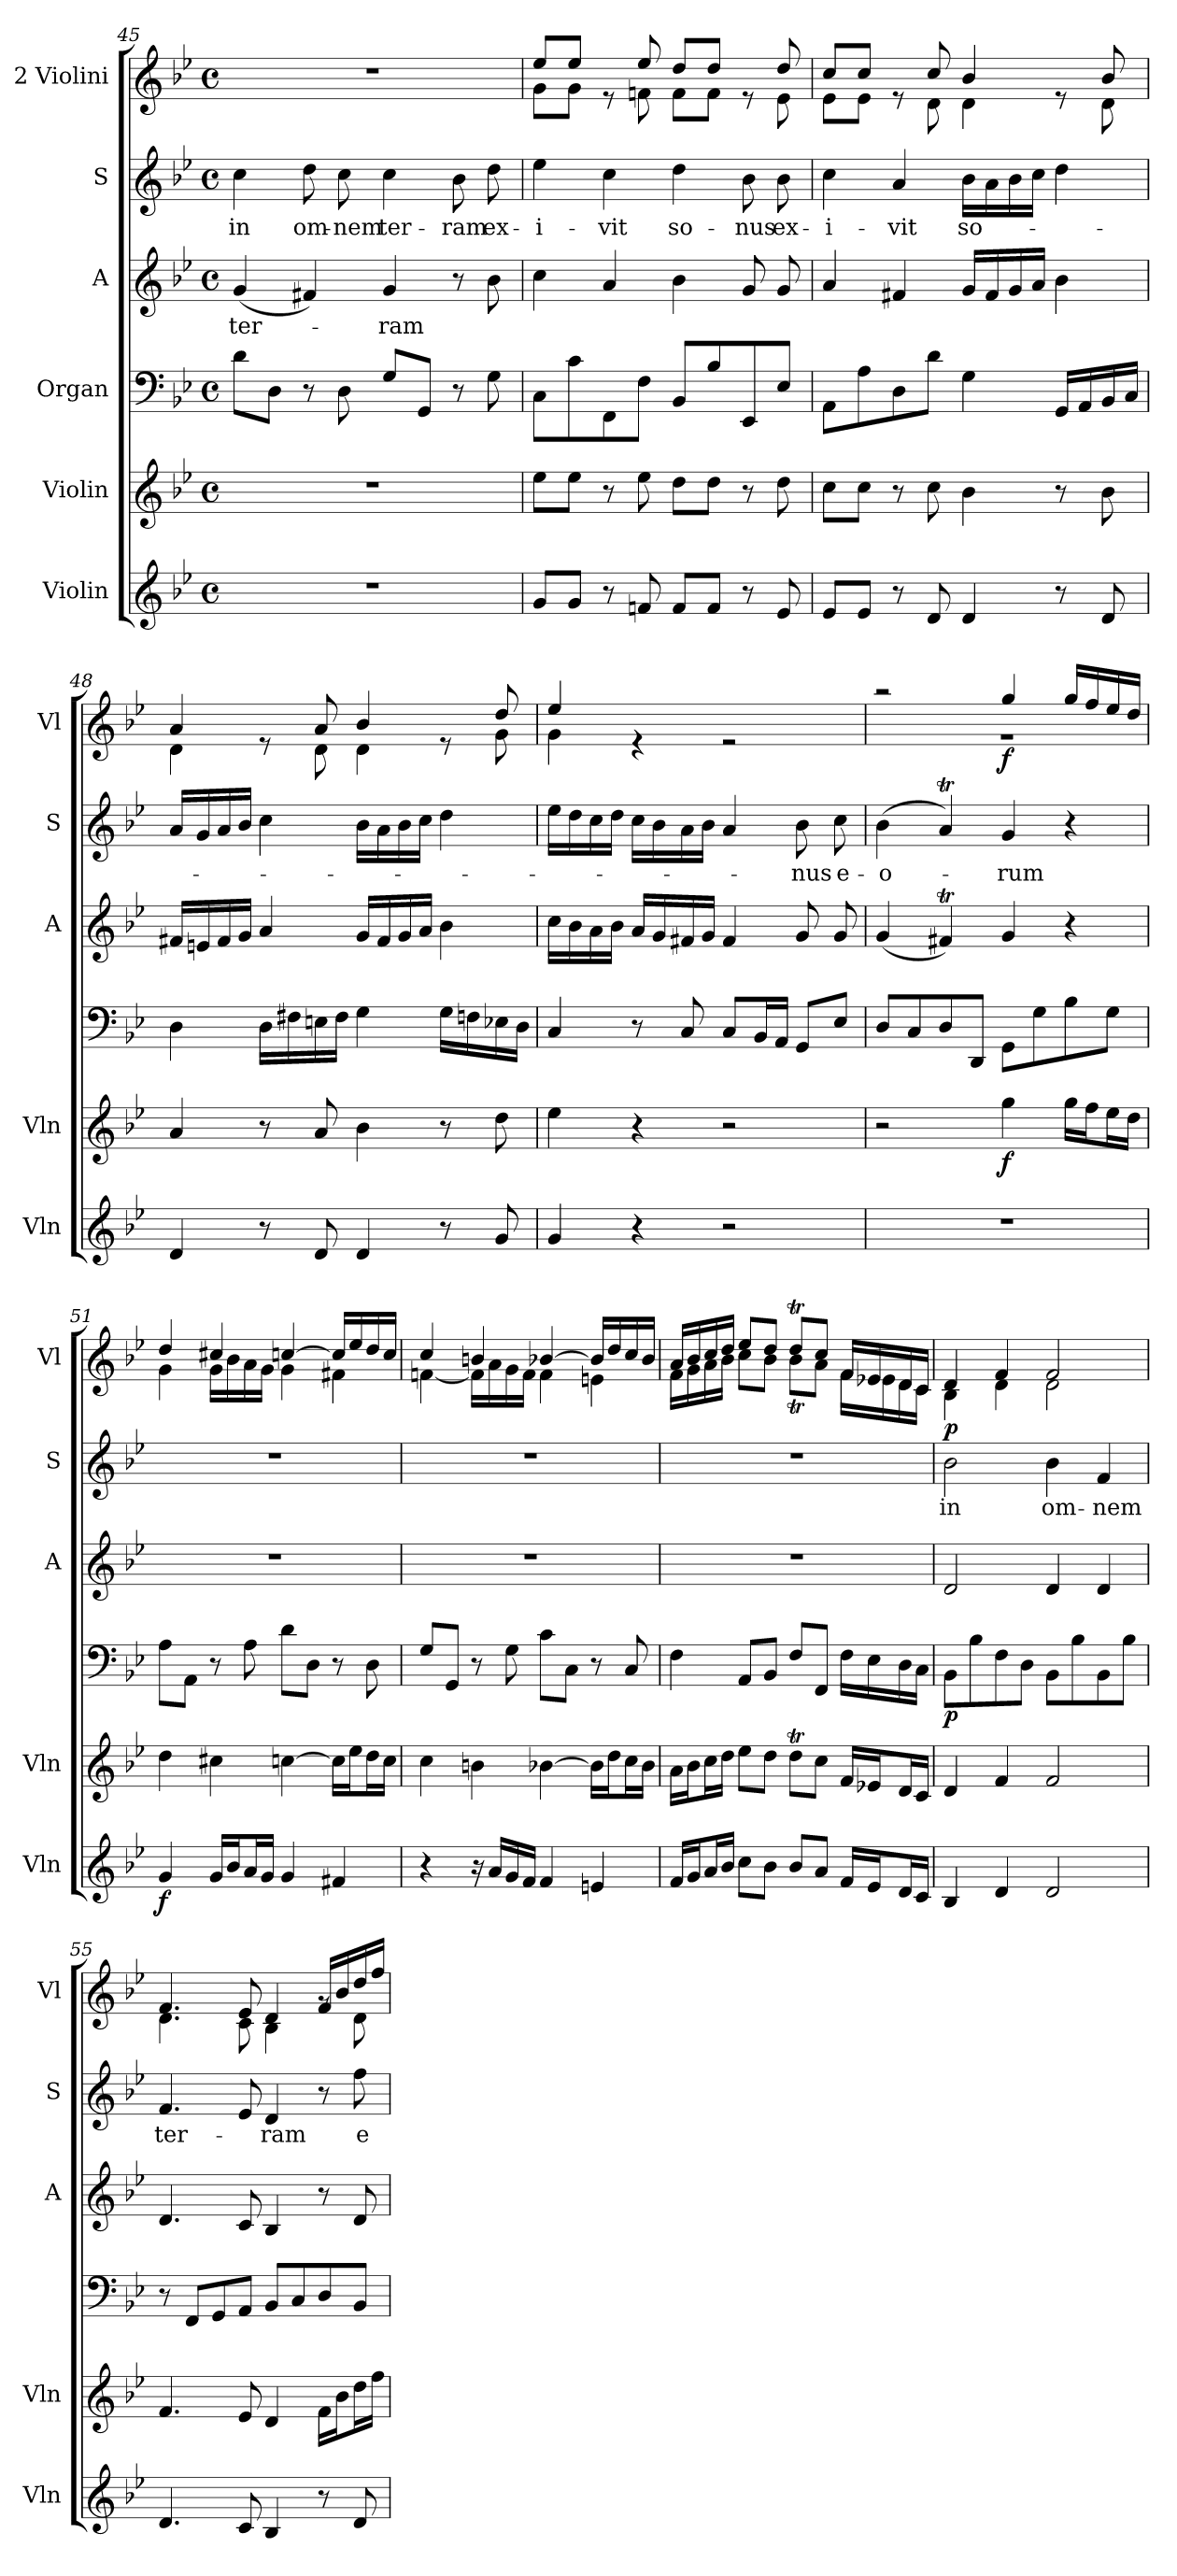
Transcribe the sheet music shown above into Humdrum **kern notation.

**kern	**dynam	**kern	**dynam	**kern	**dynam	**kern	**text	**kern	**text	**kern	**dynam
*part6	*part6	*part5	*part5	*part4	*part4	*part3	*part3	*part2	*part2	*part1	*part1
*staff6	*staff6	*staff5	*staff5	*staff4	*staff4	*staff3	*staff3	*staff2	*staff2	*staff1	*staff1
*I"Violin	*	*I"Violin	*	*I"Organ	*	*I"A	*	*I"S	*	*I"2 Violini	*
*I'Vln	*	*I'Vln	*	*	*	*I'A	*	*I'S	*	*I'Vl	*
*clefG2	*	*clefG2	*	*clefF4	*	*clefG2	*	*clefG2	*	*clefG2	*
*k[b-e-]	*	*k[b-e-]	*	*k[b-e-]	*	*k[b-e-]	*	*k[b-e-]	*	*k[b-e-]	*
*M4/4	*	*M4/4	*	*M4/4	*	*M4/4	*	*M4/4	*	*M4/4	*
*met(c)	*	*met(c)	*	*met(c)	*	*met(c)	*	*met(c)	*	*met(c)	*
=45	=45	=45	=45	=45	=45	=45	=45	=45	=45	=45	=45
!	!	!	!	!	!	!	!LO:LY:b	!	!LO:LY:b	!	!
1r	.	1r	.	8d\L	.	(<4g/	ter-	4cc\	in	1r	.
.	.	.	.	8D\J	.	.	.	.	.	.	.
!	!	!	!	!	!	!	!	!	!LO:LY:b	!	!
.	.	.	.	8r	.	4f#X/)	.	8dd\	om-	.	.
!	!	!	!	!	!	!	!	!	!LO:LY:b	!	!
.	.	.	.	8D\	.	.	.	8cc\	-nem	.	.
!	!	!	!	!	!	!	!LO:LY:b	!	!LO:LY:b	!	!
.	.	.	.	8G/L	.	4g/	-ram	4cc\	ter-	.	.
.	.	.	.	8GG/J	.	.	.	.	.	.	.
!	!	!	!	!	!	!	!	!	!LO:LY:b	!	!
.	.	.	.	8r	.	8r	.	8b-\	-ram	.	.
!	!	!	!	!	!	!	!	!	!LO:LY:b	!	!
.	.	.	.	8G\	.	8b-\	.	8dd\	ex-	.	.
=46	=46	=46	=46	=46	=46	=46	=46	=46	=46	=46	=46
!	!	!	!	!	!	!	!	!	!LO:LY:b	!	!
*	*	*	*	*	*	*	*	*	*	*^	*
8g/L	.	8ee-\L	.	8C\L	.	4cc\	.	4ee-\	-i-	8ee-/L	8g\L	.
8g/J	.	8ee-\J	.	8c\	.	.	.	.	.	8ee-/J	8g\J	.
!	!	!	!	!	!	!	!	!	!LO:LY:b	!	!	!
8r	.	8r	.	8FF\	.	4a/	.	4cc\	-vit	8re	8ryy	.
8fn/	.	8ee-\	.	8F\J	.	.	.	.	.	8ee-/	8fn\	.
!	!	!	!	!	!	!	!	!	!LO:LY:b	!	!	!
8f/L	.	8dd\L	.	8BB-/L	.	4b-\	.	4dd\	so-	8dd/L	8f\L	.
8f/J	.	8dd\J	.	8B-/	.	.	.	.	.	8dd/J	8f\J	.
!	!	!	!	!	!	!	!	!	!LO:LY:b	!	!	!
8r	.	8r	.	8EE-/	.	8g/	.	8b-\	-nus	8re	8ryy	.
!	!	!	!	!	!	!	!	!	!LO:LY:b	!	!	!
8e-/	.	8dd\	.	8E-/J	.	8g/	.	8b-\	ex-	8dd/	8e-\	.
!!LO:LB:g=z	!!
=47	=47	=47	=47	=47	=47	=47	=47	=47	=47	=47	=47	=47
!	!	!	!	!	!	!	!	!	!LO:LY:b	!	!	!
8e-/L	.	8cc\L	.	8AA\L	.	4a/	.	4cc\	-i-	8cc/L	8e-\L	.
8e-/J	.	8cc\J	.	8A\	.	.	.	.	.	8cc/J	8e-\J	.
!	!	!	!	!	!	!	!	!	!LO:LY:b	!	!	!
8r	.	8r	.	8D\	.	4f#X/	.	4a/	-vit	8re	8ryy	.
8d/	.	8cc\	.	8d\J	.	.	.	.	.	8cc/	8d\	.
!	!	!	!	!	!	!	!	!	!LO:LY:b	!	!	!
4d/	.	4b-\	.	4G\	.	16g/LL	.	16b-\LL	so-	4b-/	4d\	.
.	.	.	.	.	.	16f#/	.	16a\	.	.	.	.
.	.	.	.	.	.	16g/	.	16b-\	.	.	.	.
.	.	.	.	.	.	16a/JJ	.	16cc\JJ	.	.	.	.
8r	.	8r	.	16GG/LL	.	4b-\	.	4dd\	.	8re	8ryy	.
.	.	.	.	16AA/	.	.	.	.	.	.	.	.
8d/	.	8b-\	.	16BB-/	.	.	.	.	.	8b-/	8d\	.
.	.	.	.	16C/JJ	.	.	.	.	.	.	.	.
=48	=48	=48	=48	=48	=48	=48	=48	=48	=48	=48	=48	=48
4d/	.	4a/	.	4D\	.	16f#X/LL	.	16a/LL	.	4a/	4d\	.
.	.	.	.	.	.	16en/	.	16g/	.	.	.	.
.	.	.	.	.	.	16f#/	.	16a/	.	.	.	.
.	.	.	.	.	.	16g/JJ	.	16b-/JJ	.	.	.	.
8r	.	8r	.	16D\LL	.	4a/	.	4cc\	.	8re	8ryy	.
.	.	.	.	16F#X\	.	.	.	.	.	.	.	.
8d/	.	8a/	.	16En\	.	.	.	.	.	8a/	8d\	.
.	.	.	.	16F#\JJ	.	.	.	.	.	.	.	.
4d/	.	4b-\	.	4G\	.	16g/LL	.	16b-\LL	.	4b-/	4d\	.
.	.	.	.	.	.	16f#/	.	16a\	.	.	.	.
.	.	.	.	.	.	16g/	.	16b-\	.	.	.	.
.	.	.	.	.	.	16a/JJ	.	16cc\JJ	.	.	.	.
8r	.	8r	.	16G\LL	.	4b-\	.	4dd\	.	8re	8ryy	.
.	.	.	.	16Fn\	.	.	.	.	.	.	.	.
8g/	.	8dd\	.	16E-X\	.	.	.	.	.	8dd/	8g\	.
.	.	.	.	16D\JJ	.	.	.	.	.	.	.	.
=49	=49	=49	=49	=49	=49	=49	=49	=49	=49	=49	=49	=49
4g/	.	4ee-\	.	4C/	.	16cc\LL	.	16ee-\LL	.	4ee-/	4g\	.
.	.	.	.	.	.	16b-\	.	16dd\	.	.	.	.
.	.	.	.	.	.	16a\	.	16cc\	.	.	.	.
.	.	.	.	.	.	16b-\JJ	.	16dd\JJ	.	.	.	.
4r	.	4r	.	8r	.	16a/LL	.	16cc\LL	.	4re	2.ryy	.
.	.	.	.	.	.	16g/	.	16b-\	.	.	.	.
.	.	.	.	8C/	.	16f#X/	.	16a\	.	.	.	.
.	.	.	.	.	.	16g/JJ	.	16b-\JJ	.	.	.	.
2r	.	2r	.	8C/L	.	4f#/	.	4a/	.	2re	.	.
.	.	.	.	16BB-/L	.	.	.	.	.	.	.	.
.	.	.	.	16AA/JJ	.	.	.	.	.	.	.	.
!	!	!	!	!	!	!	!	!	!LO:LY:b	!	!	!
.	.	.	.	8GG/L	.	8g/	.	8b-\	-nus	.	.	.
!	!	!	!	!	!	!	!	!	!LO:LY:b	!	!	!
.	.	.	.	8E-/J	.	8g/	.	8cc\	e-	.	.	.
!!LO:PB:g=z	!!
=50	=50	=50	=50	=50	=50	=50	=50	=50	=50	=50	=50	=50
!	!	!	!	!	!	!	!	!	!LO:LY:b	!	!	!
1r	.	2r	.	8D/L	.	(<4g/	.	(>4b-\	-o-	2r	1r	.
.	.	.	.	8C/	.	.	.	.	.	.	.	.
.	.	.	.	8D/	.	4f#Xt/)	.	4at/)	.	.	.	.
.	.	.	.	8DD/J	.	.	.	.	.	.	.	.
!	!	!	!LO:DY:b	!	!	!	!	!	!LO:LY:b	!	!	!LO:DY:b
.	.	4gg\	f	8GG\L	.	4g/	.	4g/	-rum	4gg/	.	f
.	.	.	.	8G\	.	.	.	.	.	.	.	.
.	.	16gg\LL	.	8B-\	.	4r	.	4r	.	16gg/LL	.	.
.	.	16ff\J	.	.	.	.	.	.	.	16ff/	.	.
.	.	16ee-\L	.	8G\J	.	.	.	.	.	16ee-/	.	.
.	.	16dd\JJ	.	.	.	.	.	.	.	16dd/JJ	.	.
=51	=51	=51	=51	=51	=51	=51	=51	=51	=51	=51	=51	=51
!	!LO:DY:b	!	!	!	!	!	!	!	!	!	!	!
4g/	f	4dd\	.	8A\L	.	1r	.	1r	.	4dd/	4g\	.
.	.	.	.	8AA\J	.	.	.	.	.	.	.	.
16g/LL	.	4cc#X\	.	8r	.	.	.	.	.	4cc#X/	16g\LL	.
16b-/J	.	.	.	.	.	.	.	.	.	.	16b-\	.
16a/L	.	.	.	8A\	.	.	.	.	.	.	16a\	.
16g/JJ	.	.	.	.	.	.	.	.	.	.	16g\JJ	.
4g/	.	[4ccn\	.	8d\L	.	.	.	.	.	[4ccn/	4g\	.
.	.	.	.	8D\J	.	.	.	.	.	.	.	.
4f#X/	.	16cc\LL]	.	8r	.	.	.	.	.	16cc/LL]	4f#X\	.
.	.	16ee-\J	.	.	.	.	.	.	.	16ee-/	.	.
.	.	16dd\L	.	8D\	.	.	.	.	.	16dd/	.	.
.	.	16cc\JJ	.	.	.	.	.	.	.	16cc/JJ	.	.
=52	=52	=52	=52	=52	=52	=52	=52	=52	=52	=52	=52	=52
4r	.	4cc\	.	8G/L	.	1r	.	1r	.	4cc/	[4fn\	.
.	.	.	.	8GG/J	.	.	.	.	.	.	.	.
16r	.	4bn\	.	8r	.	.	.	.	.	4bn/	16f\LL]	.
16a/LL	.	.	.	.	.	.	.	.	.	.	16a\	.
16g/	.	.	.	8G\	.	.	.	.	.	.	16g\	.
16f/JJ	.	.	.	.	.	.	.	.	.	.	16f\JJ	.
4f/	.	[4b-X\	.	8c\L	.	.	.	.	.	[4b-X/	4f\	.
.	.	.	.	8C\J	.	.	.	.	.	.	.	.
4en/	.	16b-\LL]	.	8r	.	.	.	.	.	16b-/LL]	4en\	.
.	.	16dd\J	.	.	.	.	.	.	.	16dd/	.	.
.	.	16cc\L	.	8C/	.	.	.	.	.	16cc/	.	.
.	.	16b-\JJ	.	.	.	.	.	.	.	16b-/JJ	.	.
=53	=53	=53	=53	=53	=53	=53	=53	=53	=53	=53	=53	=53
16f/LL	.	16a\LL	.	4F\	.	1r	.	1r	.	16a/LL	16f\LL	.
16g/J	.	16b-\J	.	.	.	.	.	.	.	16b-/	16g\	.
16a/L	.	16cc\L	.	.	.	.	.	.	.	16cc/	16a\	.
16b-/JJ	.	16dd\JJ	.	.	.	.	.	.	.	16dd/JJ	16b-\JJ	.
8cc\L	.	8ee-\L	.	8AA/L	.	.	.	.	.	8ee-/L	8cc\L	.
8b-\J	.	8dd\J	.	8BB-/J	.	.	.	.	.	8dd/J	8b-\J	.
8b-/L	.	8ddt\L	.	8F/L	.	.	.	.	.	8ddt/L	8b-T\L	.
8a/J	.	8cc\J	.	8FF/J	.	.	.	.	.	8cc/J	8a\J	.
16f/LL	.	16f/LL	.	16F\LL	.	.	.	.	.	16f/LL	16f\LL	.
16e-/J	.	16e-X/J	.	16E-\	.	.	.	.	.	16e-X/	16e-\	.
16d/L	.	16d/L	.	16D\	.	.	.	.	.	16d/	16d\	.
16c/JJ	.	16c/JJ	.	16C\JJ	.	.	.	.	.	16c/JJ	16c\JJ	.
!!LO:LB:g=z	!!
=54	=54	=54	=54	=54	=54	=54	=54	=54	=54	=54	=54	=54
!	!	!	!	!	!LO:DY:b	!	!	!	!LO:LY:b	!	!	!LO:DY:b
4B-/	.	4d/	.	8BB-\L	p	2d/	.	2b-\	in	4d/	4B-\	p
.	.	.	.	8B-\	.	.	.	.	.	.	.	.
4d/	.	4f/	.	8F\	.	.	.	.	.	4f/	4d\	.
.	.	.	.	8D\J	.	.	.	.	.	.	.	.
!	!	!	!	!	!	!	!	!	!LO:LY:b	!	!	!
2d/	.	2f/	.	8BB-\L	.	4d/	.	4b-\	om-	2f/	2d\	.
.	.	.	.	8B-\	.	.	.	.	.	.	.	.
!	!	!	!	!	!	!	!	!	!LO:LY:b	!	!	!
.	.	.	.	8BB-\	.	4d/	.	4f/	-nem	.	.	.
.	.	.	.	8B-\J	.	.	.	.	.	.	.	.
=55	=55	=55	=55	=55	=55	=55	=55	=55	=55	=55	=55	=55
!	!	!	!	!	!	!	!	!	!LO:LY:b	!	!	!
4.d/	.	4.f/	.	8r	.	4.d/	.	4.f/	ter-	4.f/	4.d\	.
.	.	.	.	8FF/L	.	.	.	.	.	.	.	.
.	.	.	.	8GG/	.	.	.	.	.	.	.	.
8c/	.	8e-/	.	8AA/J	.	8c/	.	8e-/	.	8e-/	8c\	.
!	!	!	!	!	!	!	!	!	!LO:LY:b	!	!	!
4B-/	.	4d/	.	8BB-/L	.	4B-/	.	4d/	-ram	4d/	4B-\	.
.	.	.	.	8C/	.	.	.	.	.	.	.	.
8r	.	16f\LL	.	8D/	.	8r	.	8r	.	16f/LL	8rg	.
.	.	16b-\J	.	.	.	.	.	.	.	16b-/	.	.
!	!	!	!	!	!	!	!	!	!LO:LY:b	!	!	!
8d/	.	16dd\L	.	8BB-/J	.	8d/	.	8ff\	e	16dd/	8d\	.
.	.	16ff\JJ	.	.	.	.	.	.	.	16ff/JJ	.	.
*	*	*	*	*	*	*	*	*	*	*v	*v	*
=	=	=	=	=	=	=	=	=	=	=	=
*-	*-	*-	*-	*-	*-	*-	*-	*-	*-	*-	*-
